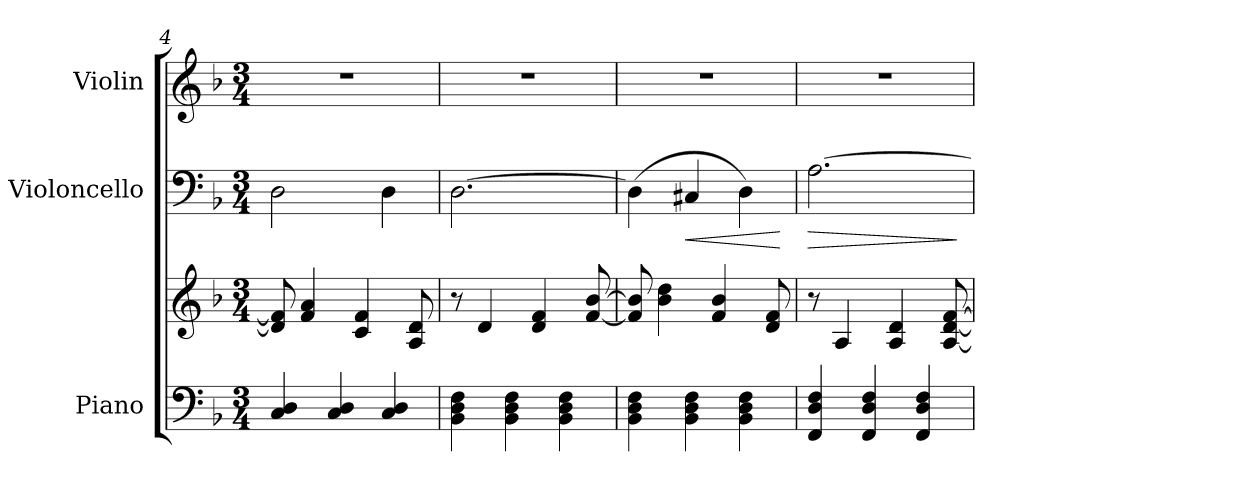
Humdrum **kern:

**kern	**kern	**kern	**dynam	**kern
*part3	*part3	*part2	*part2	*part1
*staff4	*staff3	*staff2	*staff2	*staff1
*I"Piano	*	*I"Violoncello	*	*I"Violin
*I'Pno	*	*I'Vc	*	*I'Vln
*clefF4	*clefG2	*clefF4	*	*clefG2
*k[b-]	*k[b-]	*k[b-]	*	*k[b-]
*M3/4	*M3/4	*M3/4	*	*M3/4
=4	=4	=4	=4	=4
4C/ 4D/	8d/] 8f/]	2D\	.	2.r
.	4f/ 4a/	.	.	.
4C/ 4D/	.	.	.	.
.	4c/ 4f/	.	.	.
4C/ 4D/	.	4D\	.	.
.	8A/ 8d/	.	.	.
=5	=5	=5	=5	=5
4BB-\ 4D\ 4F\	8r	[2.D\	.	2.r
.	4d/	.	.	.
4BB-\ 4D\ 4F\	.	.	.	.
.	4d/ 4f/	.	.	.
4BB-\ 4D\ 4F\	.	.	.	.
.	[8f/ [8b-/	.	.	.
!!LO:LB:g=z
=6	=6	=6	=6	=6
4BB-\ 4D\ 4F\	8f/] 8b-/]	(>4D\]	.	2.r
.	4b-\ 4dd\	.	.	.
!	!	!	!LO:HP:b	!
4BB-\ 4D\ 4F\	.	4C#X/	<	.
.	4f/ 4b-/	.	.	.
4BB-\ 4D\ 4F\	.	4D\)	.	.
.	8d/ 8f/	.	.	.
.	.	.	[	.
=7	=7	=7	=7	=7
!	!	!	!LO:HP:b	!
4FF/ 4D/ 4F/	8r	[2.A\	>	2.r
.	4A/	.	.	.
4FF/ 4D/ 4F/	.	.	.	.
.	4A/ 4d/	.	.	.
4FF/ 4D/ 4F/	.	.	.	.
.	[8A/ [8d/ [8f/	.	.	.
.	.	.	]	.
=	=	=	=	=
*-	*-	*-	*-	*-
